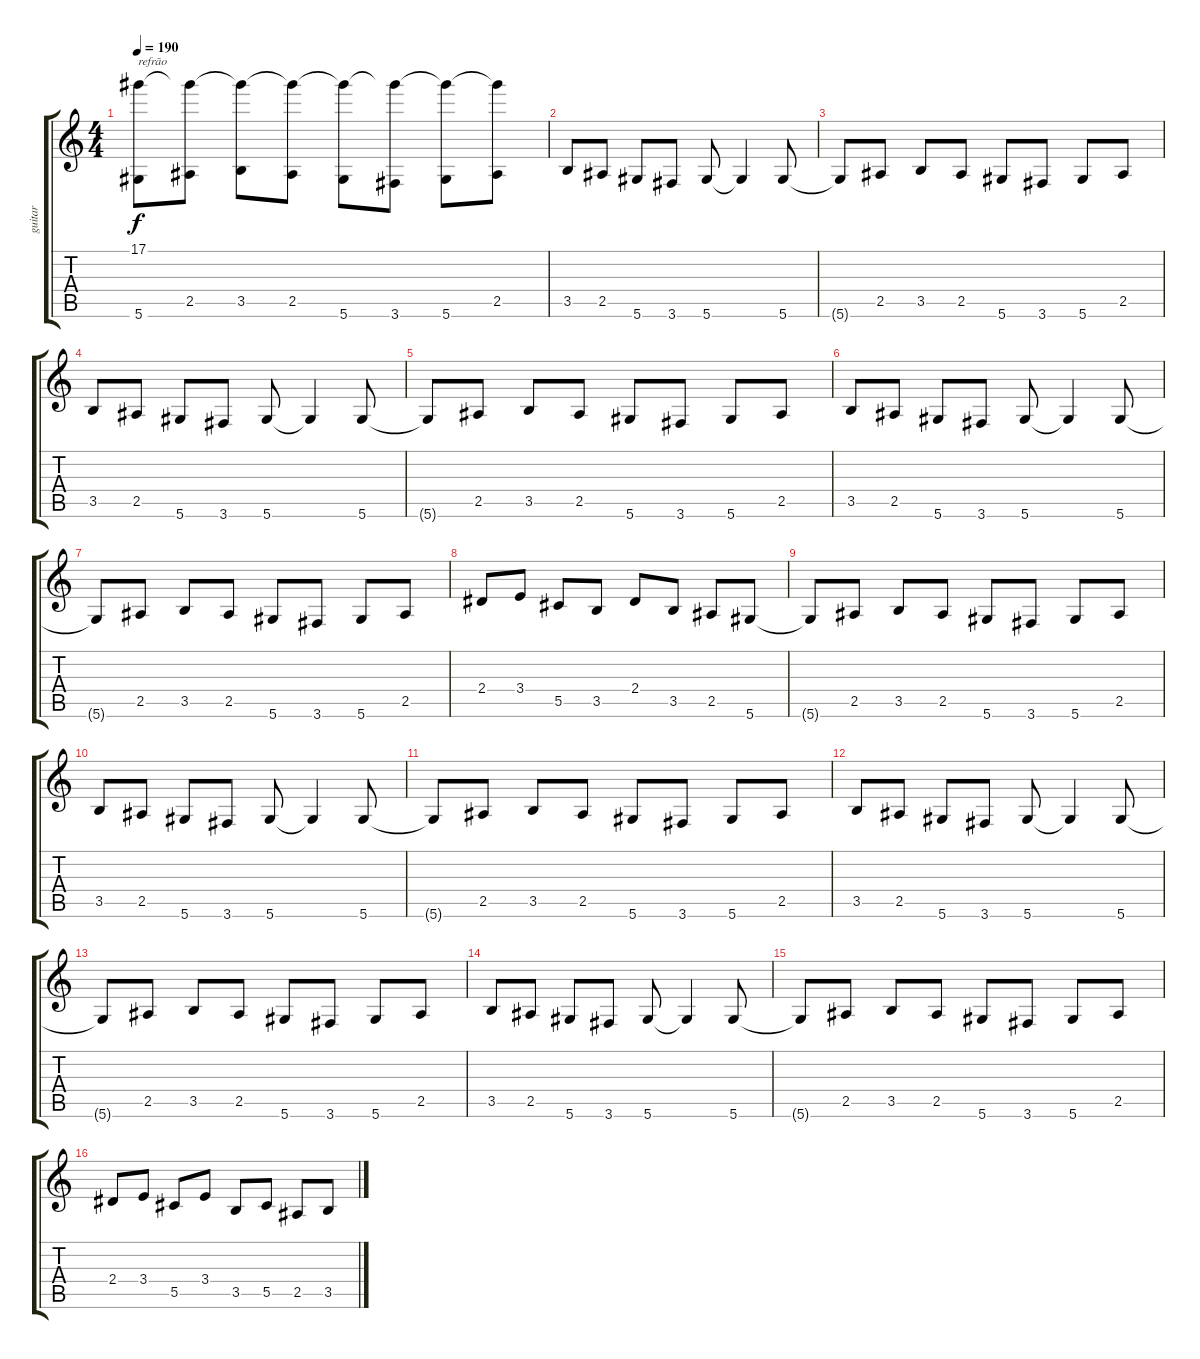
\track ("guitar" "guitar") {instrument distortionguitar}
\staff {score tabs}
\tuning (Eb4 Bb3 Gb3 Db3 Ab2 Eb2) {hide}
\ts (4 4)
\tempo 190
\clef g2
\ks c
(17.1 5.6).8{txt "refrão" dy f} (17.1{t} 2.5).8 (17.1{t} 3.5).8 (17.1{t} 2.5).8 (17.1{t} 5.6).8 (17.1{t} 3.6).8 (17.1{t} 5.6).8 (17.1{t} 2.5).8 |
3.5.8 2.5.8 5.6.8 3.6.8 5.6.8 5.6{t}.4 5.6.8 |
5.6{t}.8 2.5.8 3.5.8 2.5.8 5.6.8 3.6.8 5.6.8 2.5.8 |
3.5.8 2.5.8 5.6.8 3.6.8 5.6.8 5.6{t}.4 5.6.8 |
5.6{t}.8 2.5.8 3.5.8 2.5.8 5.6.8 3.6.8 5.6.8 2.5.8 |
3.5.8 2.5.8 5.6.8 3.6.8 5.6.8 5.6{t}.4 5.6.8 |
5.6{t}.8 2.5.8 3.5.8 2.5.8 5.6.8 3.6.8 5.6.8 2.5.8 |
2.4.8 3.4.8 5.5.8 3.5.8 2.4.8 3.5.8 2.5.8 5.6.8 |
5.6{t}.8 2.5.8 3.5.8 2.5.8 5.6.8 3.6.8 5.6.8 2.5.8 |
3.5.8 2.5.8 5.6.8 3.6.8 5.6.8 5.6{t}.4 5.6.8 |
5.6{t}.8 2.5.8 3.5.8 2.5.8 5.6.8 3.6.8 5.6.8 2.5.8 |
3.5.8 2.5.8 5.6.8 3.6.8 5.6.8 5.6{t}.4 5.6.8 |
5.6{t}.8 2.5.8 3.5.8 2.5.8 5.6.8 3.6.8 5.6.8 2.5.8 |
3.5.8 2.5.8 5.6.8 3.6.8 5.6.8 5.6{t}.4 5.6.8 |
5.6{t}.8 2.5.8 3.5.8 2.5.8 5.6.8 3.6.8 5.6.8 2.5.8 |
2.4.8 3.4.8 5.5.8 3.4.8 3.5.8 5.5.8 2.5.8 3.5.8
